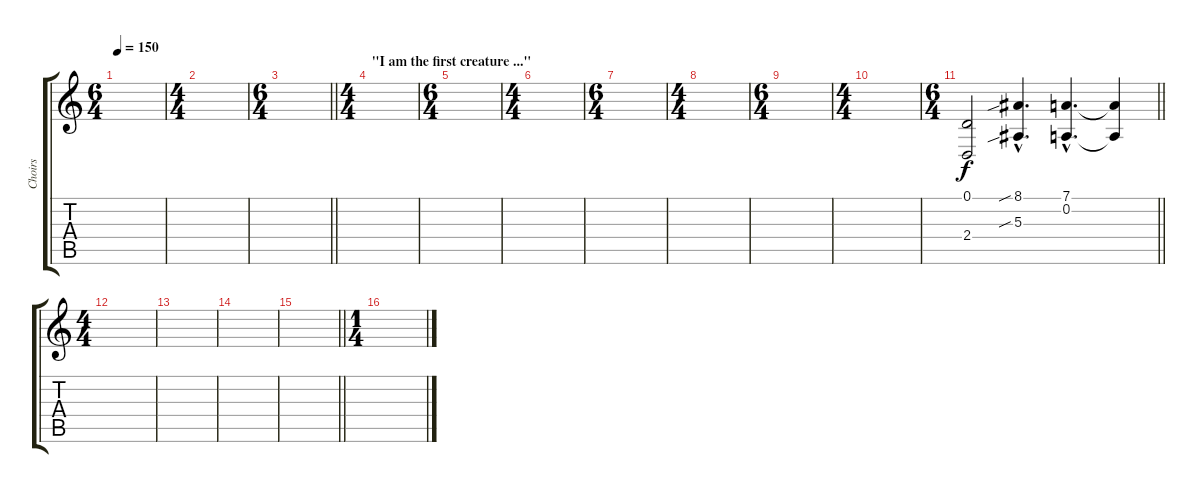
\track ("Choirs" "Choirs") {instrument choiraahs}
\staff {score tabs}
\tuning (D4 A3 F3 C3 G2 D2) {hide}
\ts (6 4)
\tempo 150
\clef g2
\ks c
|
\ts (4 4)
|
\ts (6 4)
\barLineRight lightlight
|
\ts (4 4)
\section ("" "\"I am the first creature ...\"")
|
\ts (6 4)
|
\ts (4 4)
|
\ts (6 4)
|
\ts (4 4)
|
\ts (6 4)
|
\ts (4 4)
|
\ts (6 4)
\barLineRight lightlight
(0.1 2.4).2 (8.1{sib hac} 5.3{sib hac}).4{d} (7.1{hac} 0.2{hac}).4{d} (7.1{t} 0.2{t}).4 |
\ts (4 4)
\section ("" "")
|
|
|
\barLineRight lightlight
|
\ts (1 4)
\section ("" "")
